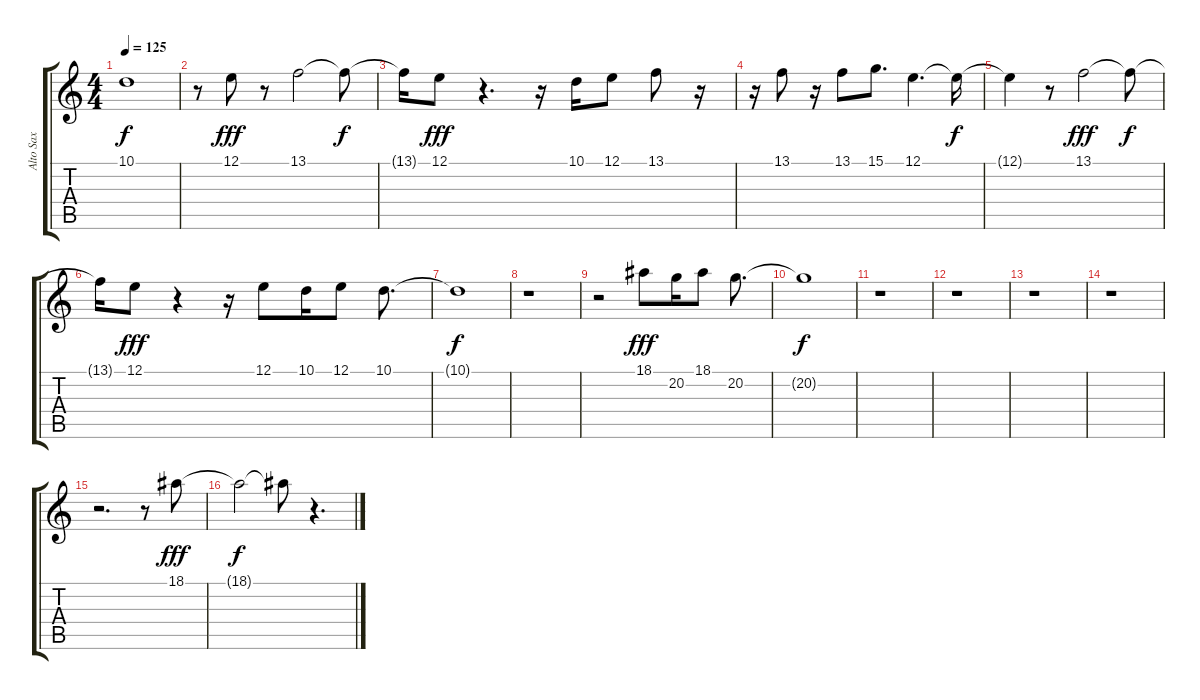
\track ("Alto Sax" "Alto Sax") {instrument sopranosax}
\staff {score tabs}
\tuning (E4 B3 G3 D3 A2 E2) {hide}
\ts (4 4)
\tempo 125
\clef g2
\ks c
10.1{t}.1{dy f} |
r.8 12.1.8{dy fff} r.8 13.1.2 13.1{t}.8{dy f} |
13.1{t}.16 12.1.8{dy fff} r.4{d} r.16 10.1.16 12.1.8 13.1.8 r.16 |
r.16 13.1.8 r.16 13.1.8 15.1.8{d} 12.1.4{d} 12.1{t}.16{dy f} |
12.1{t}.4 r.8 13.1.2{dy fff} 13.1{t}.8{dy f} |
13.1{t}.16 12.1.8{dy fff} r.4 r.16 12.1.8 10.1.16 12.1.8 10.1.8{d} |
10.1{t}.1{dy f} |
r.1 |
r.2 18.1.8{dy fff} 20.2.16 18.1.8 20.2.8{d} |
20.2{t}.1{dy f} |
r.1 |
r.1 |
r.1 |
r.1 |
r.2{d} r.8 18.1.8{dy fff} |
18.1{t}.2{dy f} 18.1{t}.8 r.4{d}
